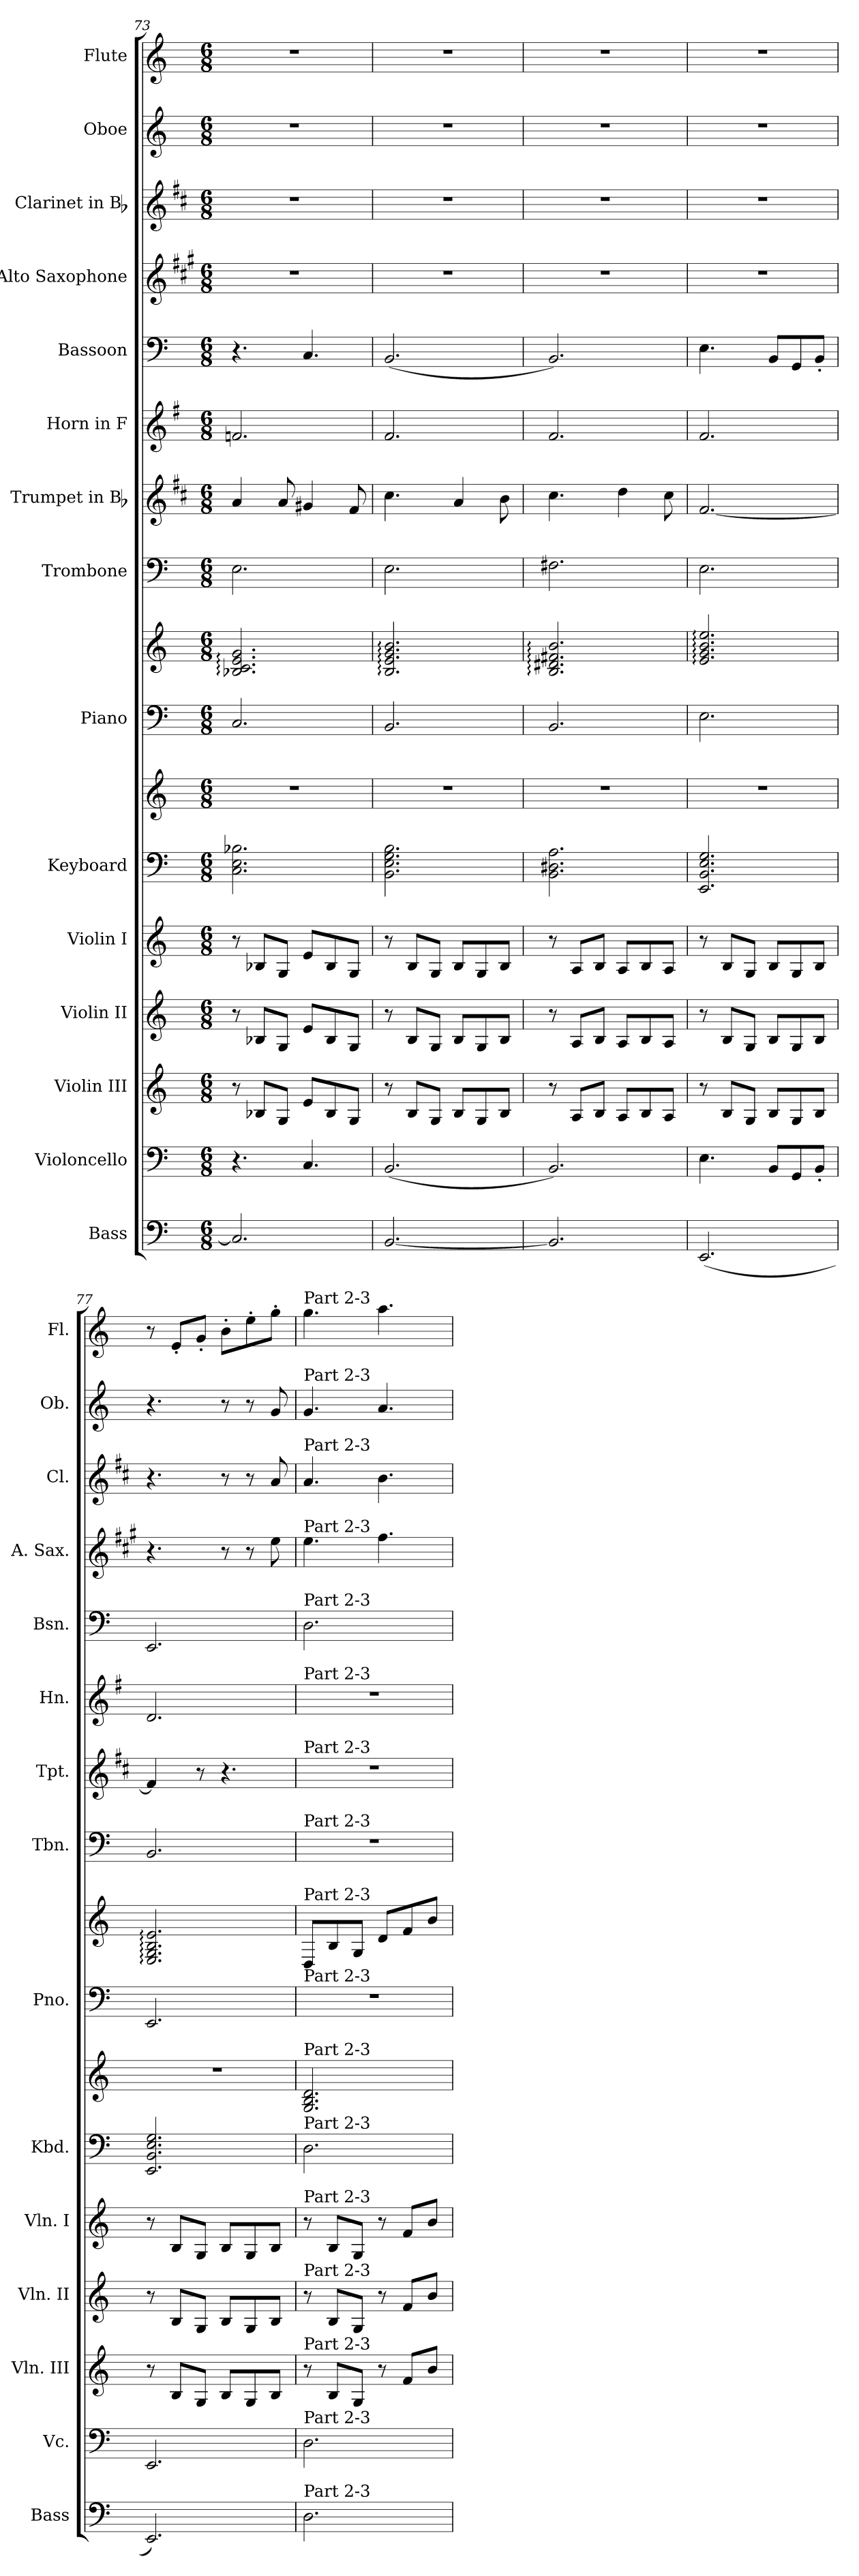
**kern	**kern	**kern	**kern	**kern	**kern	**kern	**kern	**kern	**kern	**kern	**kern	**kern	**kern	**kern	**kern	**kern
*part15	*part14	*part13	*part12	*part11	*part10	*part10	*part9	*part9	*part8	*part7	*part6	*part5	*part4	*part3	*part2	*part1
*staff17	*staff16	*staff15	*staff14	*staff13	*staff12	*staff11	*staff10	*staff9	*staff8	*staff7	*staff6	*staff5	*staff4	*staff3	*staff2	*staff1
*I"Bass	*I"Violoncello	*I"Violin III	*I"Violin II	*I"Violin I	*I"Keyboard	*	*I"Piano	*	*I"Trombone	*I"Trumpet in Bb	*I"Horn in F	*I"Bassoon	*I"Alto Saxophone	*I"Clarinet in Bb	*I"Oboe	*I"Flute
*I'Bass	*I'Vc.	*I'Vln. III	*I'Vln. II	*I'Vln. I	*I'Kbd.	*	*I'Pno.	*	*I'Tbn.	*I'Tpt.	*I'Hn.	*I'Bsn.	*I'A. Sax.	*I'Cl.	*I'Ob.	*I'Fl.
*clefF4	*clefF4	*clefG2	*clefG2	*clefG2	*clefF4	*clefG2	*clefF4	*clefG2	*clefF4	*clefG2	*clefG2	*clefF4	*clefG2	*clefG2	*clefG2	*clefG2
*ITrd7c12	*	*	*	*	*	*	*	*	*	*ITrd1c2	*ITrd4c7	*	*ITrd5c9	*ITrd1c2	*	*
*k[]	*k[]	*k[]	*k[]	*k[]	*k[]	*k[]	*k[]	*k[]	*k[]	*k[]	*k[]	*k[]	*k[]	*k[]	*k[]	*k[]
*C:	*C:	*C:	*C:	*C:	*C:	*C:	*C:	*C:	*C:	*C:	*C:	*C:	*C:	*C:	*C:	*C:
*M6/8	*M6/8	*M6/8	*M6/8	*M6/8	*M6/8	*M6/8	*M6/8	*M6/8	*M6/8	*M6/8	*M6/8	*M6/8	*M6/8	*M6/8	*M6/8	*M6/8
=73	=73	=73	=73	=73	=73	=73	=73	=73	=73	=73	=73	=73	=73	=73	=73	=73
!	!	!	!	!	!	!LO:N:vis=1	!	!	!	!	!	!	!LO:N:vis=1	!LO:N:vis=1	!LO:N:vis=1	!LO:N:vis=1
2.CCi/]	4.r	8r	8r	8r	2.Ci\ 2.Ei 2.B-Xi	2.r	2.Ci/	2.B-Xi/: 2.ci: 2.ei: 2.gi:	2.Ei\	4gi/	2.B-Xi/	4.r	2.r	2.r	2.r	2.r
.	.	8B-Xi/L	8B-Xi/L	8B-Xi/L	.	.	.	.	.	.	.	.	.	.	.	.
.	.	8Gi/J	8Gi/J	8Gi/J	.	.	.	.	.	8gi/	.	.	.	.	.	.
.	4.Ci/	8ei/L	8ei/L	8ei/L	.	.	.	.	.	4f#Xi/	.	4.Ci/	.	.	.	.
.	.	8B-i/	8B-i/	8B-i/	.	.	.	.	.	.	.	.	.	.	.	.
.	.	8Gi/J	8Gi/J	8Gi/J	.	.	.	.	.	8ei/	.	.	.	.	.	.
=74	=74	=74	=74	=74	=74	=74	=74	=74	=74	=74	=74	=74	=74	=74	=74	=74
!	!	!	!	!	!	!LO:N:vis=1	!	!	!	!	!	!	!LO:N:vis=1	!LO:N:vis=1	!LO:N:vis=1	!LO:N:vis=1
[<2.BBBi/	(2.BBi/	8r	8r	8r	2.BBi\ 2.Ei 2.Gi 2.Bi	2.r	2.BBi/	2.Bi/: 2.ei: 2.gi: 2.bi:	2.Ei\	4.bi\	2.Bi/	(2.BBi/	2.r	2.r	2.r	2.r
.	.	8Bi/L	8Bi/L	8Bi/L	.	.	.	.	.	.	.	.	.	.	.	.
.	.	8Gi/J	8Gi/J	8Gi/J	.	.	.	.	.	.	.	.	.	.	.	.
.	.	8Bi/L	8Bi/L	8Bi/L	.	.	.	.	.	4gi/	.	.	.	.	.	.
.	.	8Gi/	8Gi/	8Gi/	.	.	.	.	.	.	.	.	.	.	.	.
.	.	8Bi/J	8Bi/J	8Bi/J	.	.	.	.	.	8ai\	.	.	.	.	.	.
=75	=75	=75	=75	=75	=75	=75	=75	=75	=75	=75	=75	=75	=75	=75	=75	=75
!	!	!	!	!	!	!LO:N:vis=1	!	!	!	!	!	!	!LO:N:vis=1	!LO:N:vis=1	!LO:N:vis=1	!LO:N:vis=1
2.BBBi/]	2.BBi/)	8r	8r	8r	2.BBi\ 2.D#Xi 2.Ai	2.r	2.BBi/	2.Bi/: 2.d#Xi: 2.f#Xi: 2.bi:	2.F#Xi\	4.bi\	2.Bi/	2.BBi/)	2.r	2.r	2.r	2.r
.	.	8Ai/L	8Ai/L	8Ai/L	.	.	.	.	.	.	.	.	.	.	.	.
.	.	8Bi/J	8Bi/J	8Bi/J	.	.	.	.	.	.	.	.	.	.	.	.
.	.	8Ai/L	8Ai/L	8Ai/L	.	.	.	.	.	4cci\	.	.	.	.	.	.
.	.	8Bi/	8Bi/	8Bi/	.	.	.	.	.	.	.	.	.	.	.	.
.	.	8Ai/J	8Ai/J	8Ai/J	.	.	.	.	.	8bi\	.	.	.	.	.	.
=76	=76	=76	=76	=76	=76	=76	=76	=76	=76	=76	=76	=76	=76	=76	=76	=76
!	!	!	!	!	!	!LO:N:vis=1	!	!	!	!	!	!	!LO:N:vis=1	!LO:N:vis=1	!LO:N:vis=1	!LO:N:vis=1
(2.EEEi/	4.Ei\	8r	8r	8r	2.EEi/ 2.BBi 2.Ei 2.Gi	2.r	2.Ei\	2.ei/: 2.gi: 2.bi: 2.eei:	2.Ei\	[<2.ei/	2.Bi/	4.Ei\	2.r	2.r	2.r	2.r
.	.	8Bi/L	8Bi/L	8Bi/L	.	.	.	.	.	.	.	.	.	.	.	.
.	.	8Gi/J	8Gi/J	8Gi/J	.	.	.	.	.	.	.	.	.	.	.	.
.	8BBi/L	8Bi/L	8Bi/L	8Bi/L	.	.	.	.	.	.	.	8BBi/L	.	.	.	.
.	8GGi/	8Gi/	8Gi/	8Gi/	.	.	.	.	.	.	.	8GGi/	.	.	.	.
.	8BB'i/J	8Bi/J	8Bi/J	8Bi/J	.	.	.	.	.	.	.	8BB'i/J	.	.	.	.
=77	=77	=77	=77	=77	=77	=77	=77	=77	=77	=77	=77	=77	=77	=77	=77	=77
!	!	!	!	!	!	!LO:N:vis=1	!	!	!	!	!	!	!	!	!	!
2.EEEi/)	2.EEi/	8r	8r	8r	2.EEi/ 2.BBi 2.Ei 2.Gi	2.r	2.EEi/	2.Ei/: 2.Gi: 2.Bi: 2.ei:	2.BBi/	4ei/]	2.Gi/	2.EEi/	4.r	4.r	4.r	8r
.	.	8Bi/L	8Bi/L	8Bi/L	.	.	.	.	.	.	.	.	.	.	.	8e'i/L
.	.	8Gi/J	8Gi/J	8Gi/J	.	.	.	.	.	8r	.	.	.	.	.	8g'i/J
.	.	8Bi/L	8Bi/L	8Bi/L	.	.	.	.	.	4.r	.	.	8r	8r	8r	8b'i\L
.	.	8Gi/	8Gi/	8Gi/	.	.	.	.	.	.	.	.	8r	8r	8r	8ee'i\
.	.	8Bi/J	8Bi/J	8Bi/J	.	.	.	.	.	.	.	.	8gi\	8gi/	8gi/	8gg'i\J
!!LO:PB:g=z
=78	=78	=78	=78	=78	=78	=78	=78	=78	=78	=78	=78	=78	=78	=78	=78	=78
!	!	!	!	!	!	!	!	!	!	!	!	!	!	!	!	!LO:TX:a:t=Part 2-3
!	!	!	!	!	!	!	!	!	!	!	!	!	!	!	!LO:TX:a:t=Part 2-3	!
!	!	!	!	!	!	!	!	!	!	!	!	!	!	!LO:TX:a:t=Part 2-3	!	!
!	!	!	!	!	!	!	!	!	!	!	!	!	!LO:TX:a:t=Part 2-3	!	!	!
!	!	!	!	!	!	!	!	!	!	!	!	!LO:TX:a:t=Part 2-3	!	!	!	!
!	!	!	!	!	!	!	!	!	!	!	!LO:TX:a:t=Part 2-3	!	!	!	!	!
!	!	!	!	!	!	!	!	!	!	!LO:TX:a:t=Part 2-3	!	!	!	!	!	!
!	!	!	!	!	!	!	!	!	!LO:TX:a:t=Part 2-3	!	!	!	!	!	!	!
!	!	!	!	!	!	!	!	!LO:TX:a:t=Part 2-3	!	!	!	!	!	!	!	!
!	!	!	!	!	!	!	!LO:TX:a:t=Part 2-3	!	!	!	!	!	!	!	!	!
!	!	!	!	!	!	!LO:TX:a:t=Part 2-3	!	!	!	!	!	!	!	!	!	!
!	!	!	!	!	!LO:TX:a:t=Part 2-3	!	!	!	!	!	!	!	!	!	!	!
!	!	!	!	!LO:TX:a:t=Part 2-3	!	!	!	!	!	!	!	!	!	!	!	!
!	!	!	!LO:TX:a:t=Part 2-3	!	!	!	!	!	!	!	!	!	!	!	!	!
!	!	!LO:TX:a:t=Part 2-3	!	!	!	!	!	!	!	!	!	!	!	!	!	!
!	!LO:TX:a:t=Part 2-3	!	!	!	!	!	!	!	!	!	!	!	!	!	!	!
!LO:TX:a:t=Part 2-3	!	!	!	!	!	!	!	!	!	!	!	!	!	!	!	!
!	!	!	!	!	!	!	!LO:N:vis=1	!	!LO:N:vis=1	!LO:N:vis=1	!LO:N:vis=1	!	!	!	!	!
2.DDi\	2.Di\	8r	8r	8r	2.Di\	2.Gi/ 2.Bi 2.di	2.r	8Di/L	2.r	2.r	2.r	2.Di\	4.gi\	4.gi/	4.gi/	4.ggi\
.	.	8Bi/L	8Bi/L	8Bi/L	.	.	.	8Bi/	.	.	.	.	.	.	.	.
.	.	8Gi/J	8Gi/J	8Gi/J	.	.	.	8Gi/J	.	.	.	.	.	.	.	.
.	.	8r	8r	8r	.	.	.	8di/L	.	.	.	.	4.ai\	4.ai\	4.ai/	4.aai\
.	.	8fi/L	8fi/L	8fi/L	.	.	.	8fi/	.	.	.	.	.	.	.	.
.	.	8bi/J	8bi/J	8bi/J	.	.	.	8bi/J	.	.	.	.	.	.	.	.
=	=	=	=	=	=	=	=	=	=	=	=	=	=	=	=	=
*-	*-	*-	*-	*-	*-	*-	*-	*-	*-	*-	*-	*-	*-	*-	*-	*-
